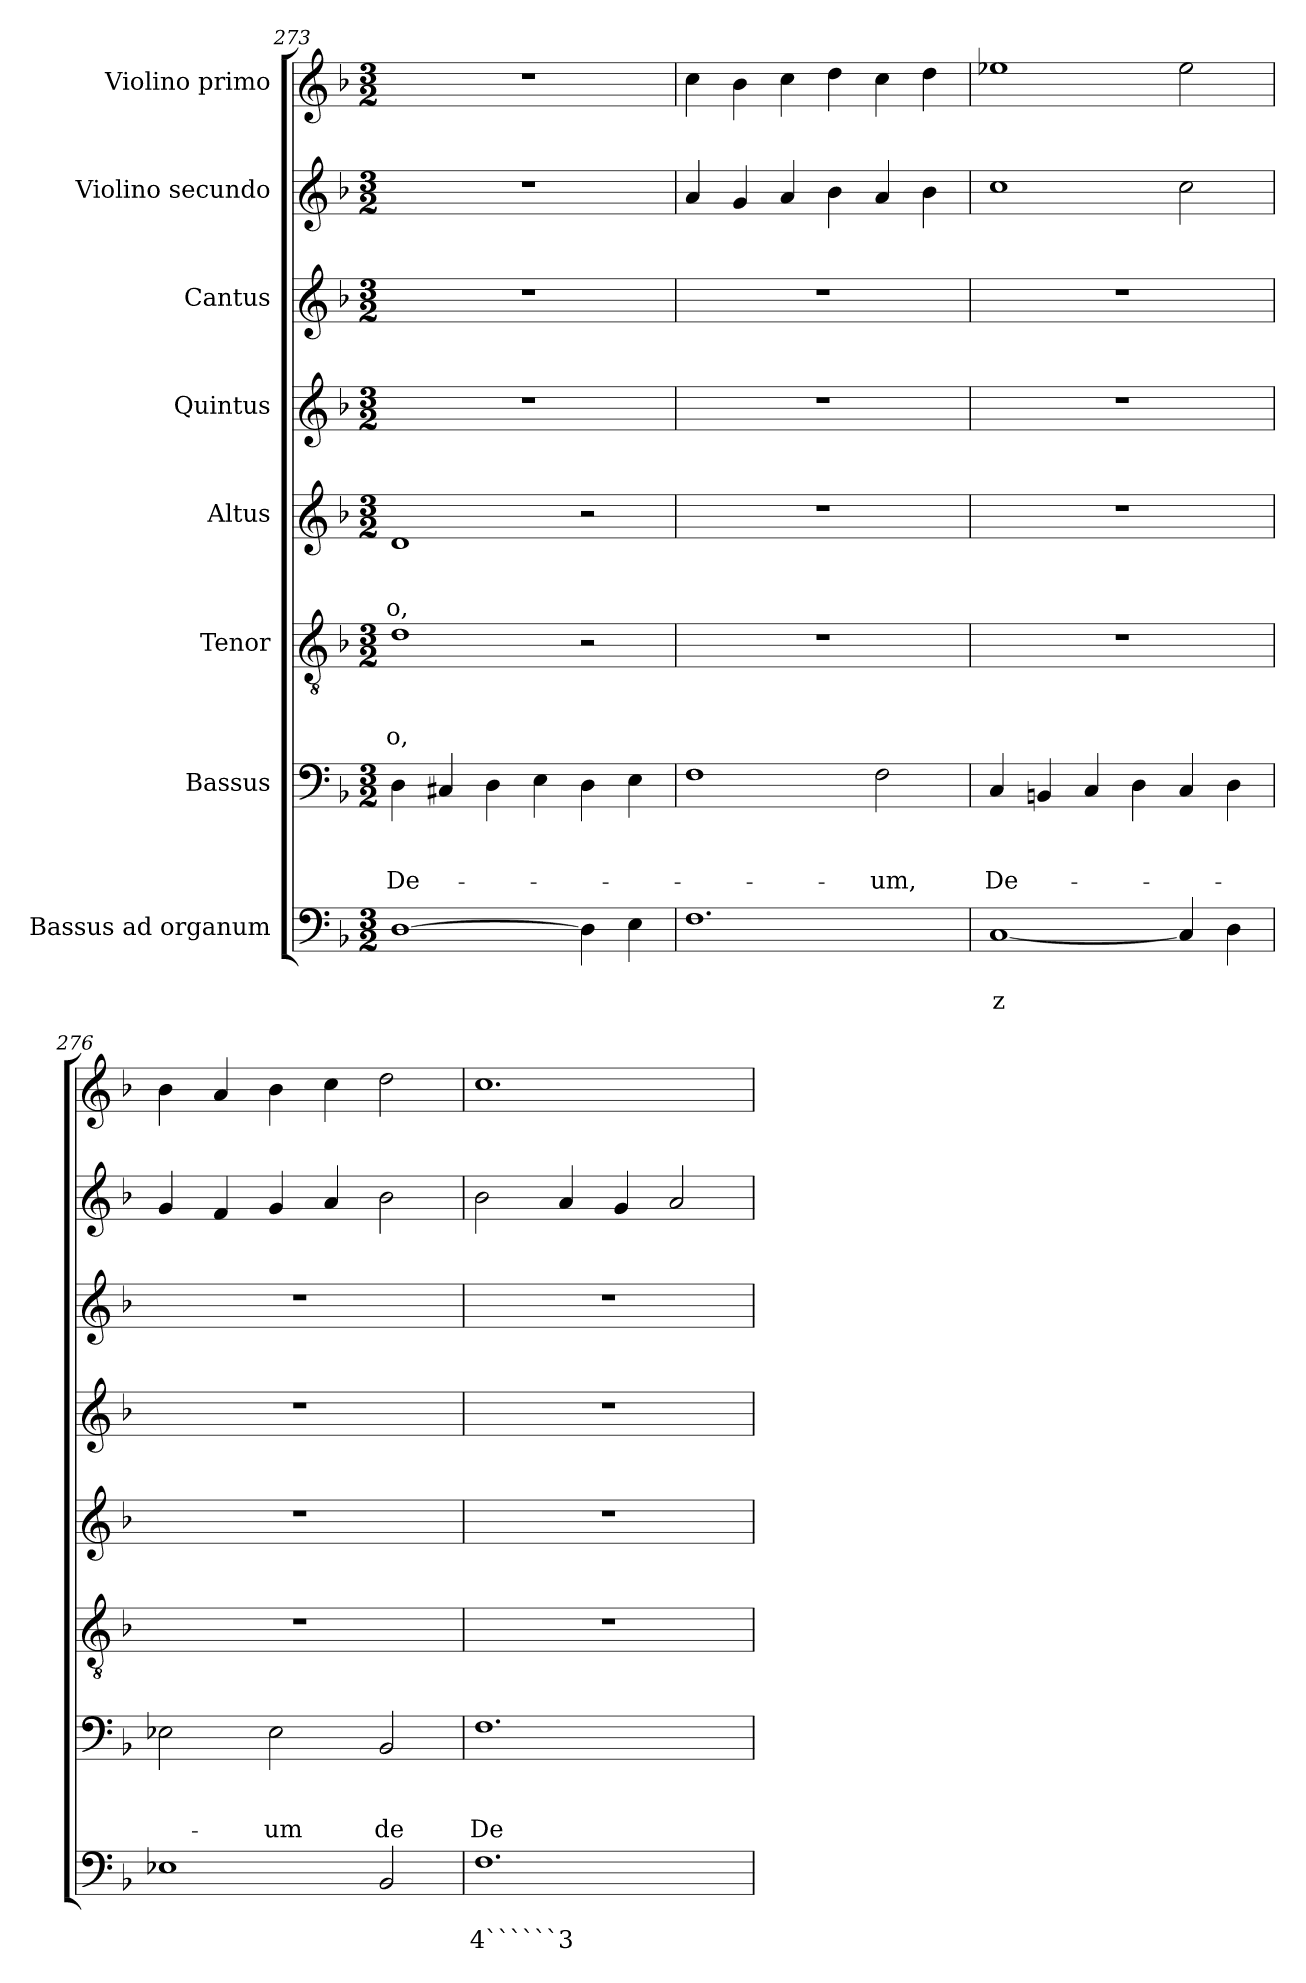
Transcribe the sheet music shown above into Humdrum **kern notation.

**kern	**text	**text	**kern	**text	**text	**text	**kern	**text	**text	**text	**kern	**text	**text	**text	**kern	**kern	**kern	**kern
*part8	*part8	*part8	*part7	*part7	*part7	*part7	*part6	*part6	*part6	*part6	*part5	*part5	*part5	*part5	*part4	*part3	*part2	*part1
*staff8	*staff8	*staff8	*staff7	*staff7	*staff7	*staff7	*staff6	*staff6	*staff6	*staff6	*staff5	*staff5	*staff5	*staff5	*staff4	*staff3	*staff2	*staff1
*I"Bassus ad  organum	*	*	*I"Bassus	*	*	*	*I"Tenor	*	*	*	*I"Altus	*	*	*	*I"Quintus	*I"Cantus	*I"Violino secundo	*I"Violino primo
*clefF4	*	*	*clefF4	*	*	*	*clefGv2	*	*	*	*clefG2	*	*	*	*clefG2	*clefG2	*clefG2	*clefG2
*k[b-]	*	*	*k[b-]	*	*	*	*k[b-]	*	*	*	*k[b-]	*	*	*	*k[b-]	*k[b-]	*k[b-]	*k[b-]
*F:	*	*	*F:	*	*	*	*F:	*	*	*	*F:	*	*	*	*F:	*F:	*F:	*F:
*M3/2	*	*	*M3/2	*	*	*	*M3/2	*	*	*	*M3/2	*	*	*	*M3/2	*M3/2	*M3/2	*M3/2
=273	=273	=273	=273	=273	=273	=273	=273	=273	=273	=273	=273	=273	=273	=273	=273	=273	=273	=273
!	!	!	!	!	!	!LO:LY:b	!	!	!	!LO:LY:b	!	!	!	!LO:LY:b	!	!	!	!
[1D	.	.	4D\	.	.	De-	1d	.	.	-o,	1d	.	.	-o,	1.r	1.r	1.r	1.r
.	.	.	4C#X/	.	.	.	.	.	.	.	.	.	.	.	.	.	.	.
.	.	.	4D\	.	.	.	.	.	.	.	.	.	.	.	.	.	.	.
.	.	.	4E\	.	.	.	.	.	.	.	.	.	.	.	.	.	.	.
4D\]	.	.	4D\	.	.	.	2r	.	.	.	2r	.	.	.	.	.	.	.
4E\	.	.	4E\	.	.	.	.	.	.	.	.	.	.	.	.	.	.	.
=274	=274	=274	=274	=274	=274	=274	=274	=274	=274	=274	=274	=274	=274	=274	=274	=274	=274	=274
1.F	.	.	1F	.	.	.	1.r	.	.	.	1.r	.	.	.	1.r	1.r	4a/	4cc\
.	.	.	.	.	.	.	.	.	.	.	.	.	.	.	.	.	4g/	4b-\
.	.	.	.	.	.	.	.	.	.	.	.	.	.	.	.	.	4a/	4cc\
.	.	.	.	.	.	.	.	.	.	.	.	.	.	.	.	.	4b-\	4dd\
!	!	!	!	!	!	!LO:LY:b	!	!	!	!	!	!	!	!	!	!	!	!
.	.	.	2F\	.	.	-um,	.	.	.	.	.	.	.	.	.	.	4a/	4cc\
.	.	.	.	.	.	.	.	.	.	.	.	.	.	.	.	.	4b-\	4dd\
!!LO:LB:g=z
=275	=275	=275	=275	=275	=275	=275	=275	=275	=275	=275	=275	=275	=275	=275	=275	=275	=275	=275
!	!	!LO:LY:b	!	!	!	!LO:LY:b	!	!	!	!	!	!	!	!	!	!	!	!
[1C	.	z	4C/	.	.	De-	1.r	.	.	.	1.r	.	.	.	1.r	1.r	1cc	1ee-X
.	.	.	4BBn/	.	.	.	.	.	.	.	.	.	.	.	.	.	.	.
.	.	.	4C/	.	.	.	.	.	.	.	.	.	.	.	.	.	.	.
.	.	.	4D\	.	.	.	.	.	.	.	.	.	.	.	.	.	.	.
4C/]	.	.	4C/	.	.	.	.	.	.	.	.	.	.	.	.	.	2cc\	2ee-\
4D\	.	.	4D\	.	.	.	.	.	.	.	.	.	.	.	.	.	.	.
=276	=276	=276	=276	=276	=276	=276	=276	=276	=276	=276	=276	=276	=276	=276	=276	=276	=276	=276
1E-X	.	.	2E-X\	.	.	.	1.r	.	.	.	1.r	.	.	.	1.r	1.r	4g/	4b-\
.	.	.	.	.	.	.	.	.	.	.	.	.	.	.	.	.	4f/	4a/
!	!	!	!	!	!	!LO:LY:b	!	!	!	!	!	!	!	!	!	!	!	!
.	.	.	2E-\	.	.	-um	.	.	.	.	.	.	.	.	.	.	4g/	4b-\
.	.	.	.	.	.	.	.	.	.	.	.	.	.	.	.	.	4a/	4cc\
!	!	!	!	!	!	!LO:LY:b	!	!	!	!	!	!	!	!	!	!	!	!
2BB-/	.	.	2BB-/	.	.	de	.	.	.	.	.	.	.	.	.	.	2b-\	2dd\
=277	=277	=277	=277	=277	=277	=277	=277	=277	=277	=277	=277	=277	=277	=277	=277	=277	=277	=277
!	!	!LO:LY:b	!	!	!	!LO:LY:b	!	!	!	!	!	!	!	!	!	!	!	!
1.F	.	4``````3	1.F	.	.	De-	1.r	.	.	.	1.r	.	.	.	1.r	1.r	2b-\	1.cc
.	.	.	.	.	.	.	.	.	.	.	.	.	.	.	.	.	4a/	.
.	.	.	.	.	.	.	.	.	.	.	.	.	.	.	.	.	4g/	.
.	.	.	.	.	.	.	.	.	.	.	.	.	.	.	.	.	2a/	.
=	=	=	=	=	=	=	=	=	=	=	=	=	=	=	=	=	=	=
*-	*-	*-	*-	*-	*-	*-	*-	*-	*-	*-	*-	*-	*-	*-	*-	*-	*-	*-
